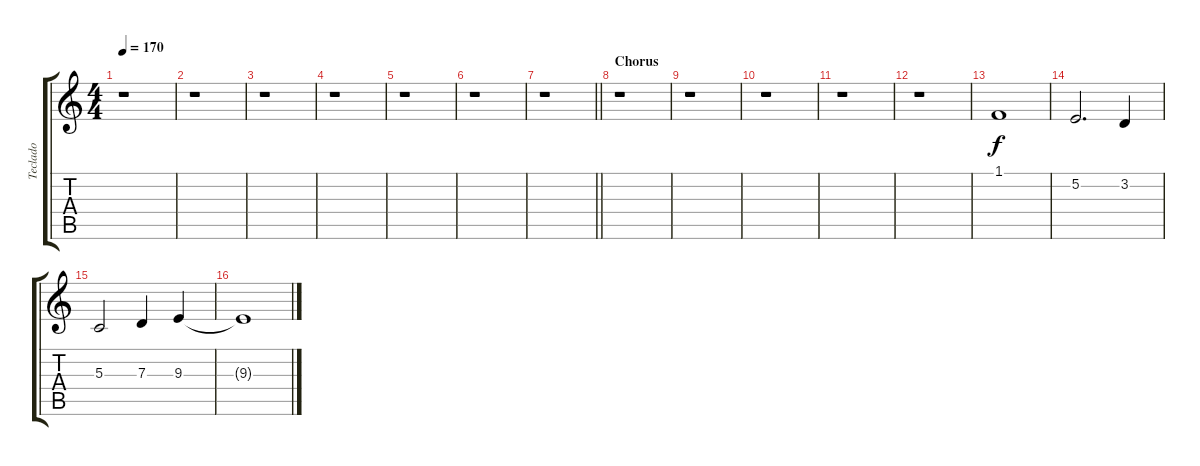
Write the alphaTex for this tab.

\track ("Teclado" "Teclado") {instrument violin}
\staff {score tabs}
\tuning (E4 B3 G3 D3 A2 E2) {hide}
\ts (4 4)
\tempo 170
\clef g2
\ks c
r.1{dy f} |
r.1 |
r.1 |
r.1 |
r.1 |
r.1 |
\barLineRight lightlight
r.1 |
\section ("" "Chorus")
r.1 |
r.1 |
r.1 |
r.1 |
r.1 |
1.1.1{instrument choiraahs} |
5.2.2{d} 3.2.4 |
5.3.2 7.3.4 9.3.4 |
9.3{t}.1
